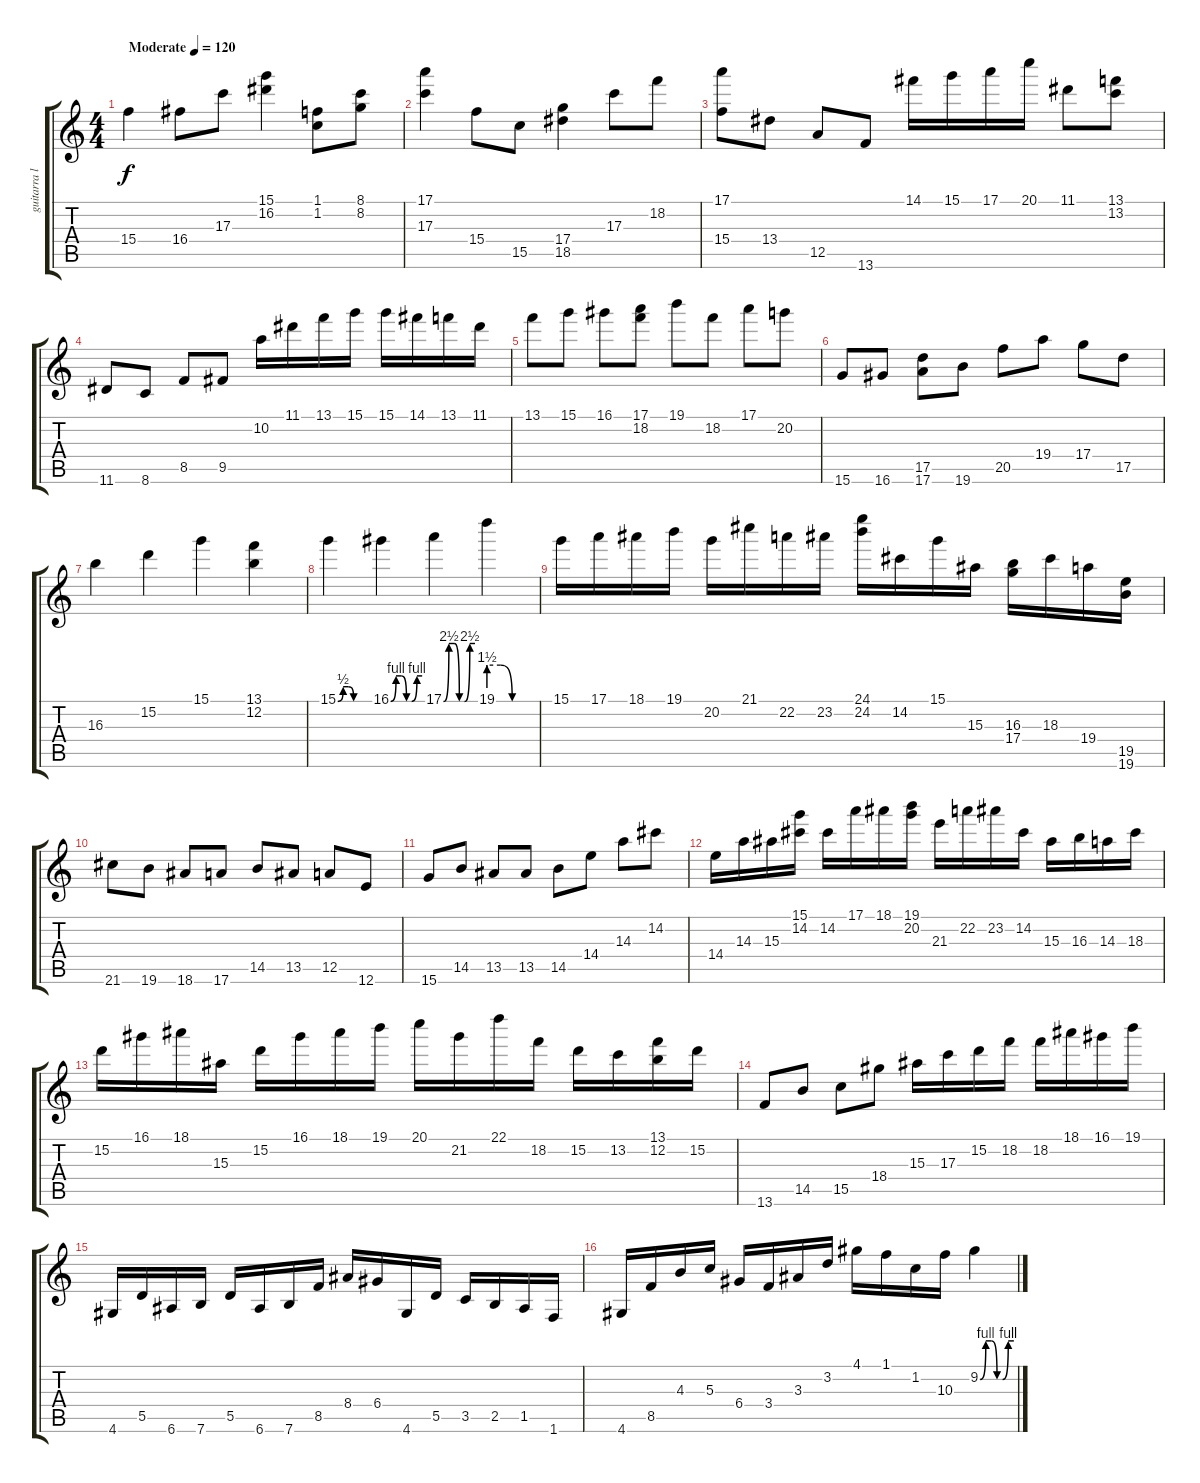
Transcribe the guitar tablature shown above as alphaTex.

\track ("guitarra lider (Keno)" "guitarra l") {instrument overdrivenguitar}
\staff {score tabs}
\tuning (E4 B3 G3 D3 A2 E2) {hide}
\ts (4 4)
\tempo (120 "Moderate")
\clef g2
\ks c
15.4.4{dy f instrument overdrivenguitar} 16.4.8 17.3.8 (15.1 16.2).4 (1.1 1.2).8 (8.1 8.2).8 |
(17.1 17.3).4 15.4.8 15.5.8 (17.4 18.5).4 17.3.8 18.2.8 |
(17.1 15.4).8 13.4.8 12.5.8 13.6.8 14.1.16 15.1.16 17.1.16 20.1.16 11.1.8 (13.1 13.2).8 |
11.6.8 8.6.8 8.5.8 9.5.8 10.2.16 11.1.16 13.1.16 15.1.16 15.1.16 14.1.16 13.1.16 11.1.16 |
13.1.8 15.1.8 16.1.8 (17.1 18.2).8 19.1.8 18.2.8 17.1.8 20.2.8 |
15.6.8 16.6.8 (17.5 17.6).8 19.6.8 20.5.8 19.4.8 17.4.8 17.5.8 |
16.3.4 15.2.4 15.1.4 (13.1 12.2).4 |
15.1{be (custom 0 0 10 2 20 2 30 0 60 0)}.4 16.1{be (custom 0 0 10 4 20 4 30 0 40 0 50 4 60 4)}.4 17.1{be (custom 0 0 10 10 20 10 30 0 40 0 50 10 60 10)}.4 19.1{be (custom 0 6 15 6 30 0 60 0)}.4 |
15.1.16 17.1.16 18.1.16 19.1.16 20.2.16 21.1.16 22.2.16 23.2.16 (24.1 24.2).16 14.2.16 15.1.16 15.3.16 (16.3 17.4).16 18.3.16 19.4.16 (19.5 19.6).16 |
21.6.8 19.6.8 18.6.8 17.6.8 14.5.8 13.5.8 12.5.8 12.6.8 |
15.6.8 14.5.8 13.5.8 13.5.8 14.5.8 14.4.8 14.3.8 14.2.8 |
14.4.16 14.3.16 15.3.16 (15.1 14.2).16 14.2.16 17.1.16 18.1.16 (19.1 20.2).16 21.3.16 22.2.16 23.2.16 14.2.16 15.3.16 16.3.16 14.3.16 18.3.16 |
15.2.16 16.1.16 18.1.16 15.3.16 15.2.16 16.1.16 18.1.16 19.1.16 20.1.16 21.2.16 22.1.16 18.2.16 15.2.16 13.2.16 (13.1 12.2).16 15.2.16 |
13.6.8 14.5.8 15.5.8 18.4.8 15.3.16 17.3.16 15.2.16 18.2.16 18.2.16 18.1.16 16.1.16 19.1.16 |
4.6.16 5.5.16 6.6.16 7.6.16 5.5.16 6.6.16 7.6.16 8.5.16 8.4.16 6.4.16 4.6.16 5.5.16 3.5.16 2.5.16 1.5.16 1.6.16 |
4.6.16 8.5.16 4.3.16 5.3.16 6.4.16 3.4.16 3.3.16 3.2.16 4.1.16 1.1.16 1.2.16 10.3.16 9.2{be (custom 0 0 10 4 20 4 30 0 40 0 50 4 60 4)}.4
